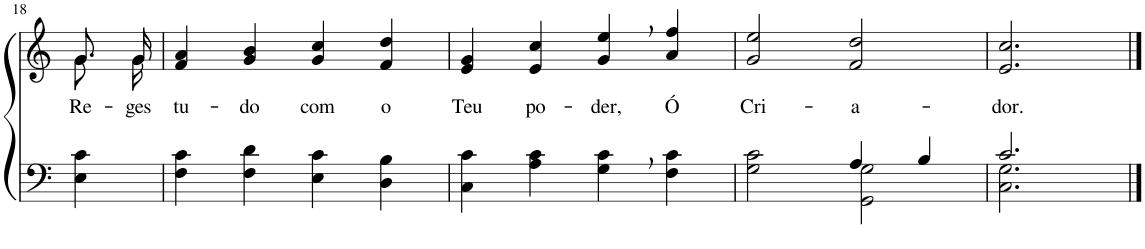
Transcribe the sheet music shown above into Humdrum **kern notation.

**kern	**kern	**text
*part2	*part1	*part1
*staff2	*staff1	*staff1
*I"Parte III e IV	*I"Parte I e II	*
!!LO:PB:g=z
*clefF4	*clefG2	*
*Trd1c2	*Trd1c2	*
*k[]	*k[]	*
*M4/4	*M4/4	*
=18	=18	=18
!	!	!LO:LY:b
*	*^	*
4E\ 4c\	8.g\L	8.g/L	Re-
!	!	!	!LO:LY:b
.	16g\Jk	16g/Jk	-ges
=19	=19	=19	=19
!	!	!	!LO:LY:b
*	*v	*v	*
4F\ 4c\	4f/ 4a/	tu-
!	!	!LO:LY:b
4F\ 4d\	4g/ 4b/	-do
!	!	!LO:LY:b
4E\ 4c\	4g/ 4cc/	com
!	!	!LO:LY:b
4D\ 4B\	4f/ 4dd/	o
=20	=20	=20
!	!	!LO:LY:b
4C\ 4c\	4e/ 4g/	Teu
!	!	!LO:LY:b
4A\ 4c\	4e/ 4cc/	po-
!	!	!LO:LY:b
4G\, 4c\,	4g/, 4ee/,	-der,
!	!	!LO:LY:b
4F\ 4c\	4a/ 4ff/	Ó
=21	=21	=21
*^	*	*
!	!	!	!LO:LY:b
2ryy	2G\ 2c\	2g/ 2ee/	Cri-
!	!	!	!LO:LY:b
4A/	2GG\ 2G\	2f/ 2dd/	-a-
4B/	.	.	.
=22	=22	=22	=22
!	!	!	!LO:LY:b
2.c/	2.C\ 2.G\	2.e/ 2.cc/	-dor.
*v	*v	*	*
==	==	==
*-	*-	*-
